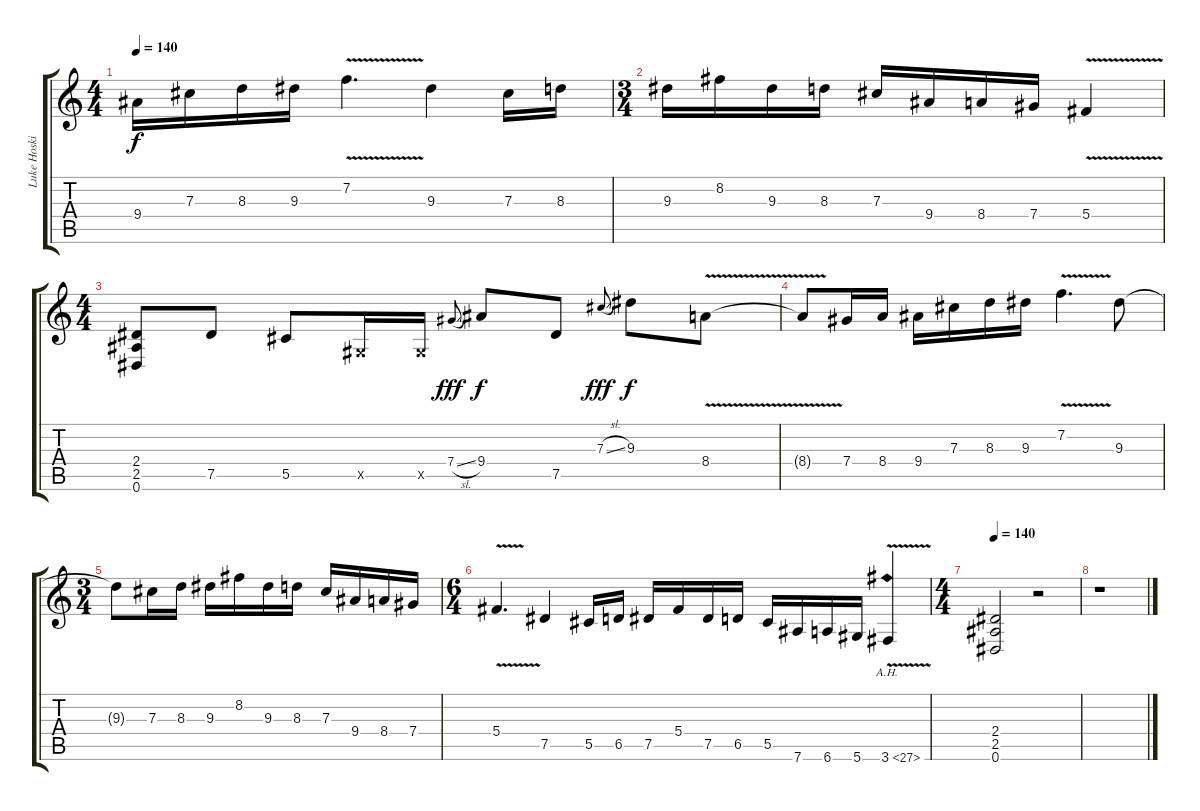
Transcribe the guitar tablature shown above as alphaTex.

\track ("Luke Hoskin" "Luke Hoski") {instrument overdrivenguitar}
\staff {score tabs}
\tuning (Eb4 Bb3 Gb3 Db3 Ab2 Eb2) {hide}
\ts (4 4)
\tempo 140
\clef g2
\ks c
9.4.16{dy f} 7.3.16 8.3.16 9.3.16 7.2{v}.4{d} 9.3.4 7.3.16 8.3.16 |
\ts (3 4)
9.3.16 8.2.16 9.3.16 8.3.16 7.3.16 9.4.16 8.4.16 7.4.16 5.4{v}.4 |
\ts (4 4)
(2.4 2.5 0.6).8 7.5.8 5.5.8 0.5{x}.16 0.5{x}.16 7.4{sl}.8{gr onbeat dy fff} 9.4.8{dy f} 7.5.8 7.3{sl}.8{gr onbeat dy fff} 9.3.8{dy f} 8.4{v}.8 |
8.4{t}.8 7.4.16 8.4.16 9.4.16 7.3.16 8.3.16 9.3.16 7.2{v}.4{d} 9.3.8 |
\ts (3 4)
9.3{t}.8 7.3.16 8.3.16 9.3.16 8.2.16 9.3.16 8.3.16 7.3.16 9.4.16 8.4.16 7.4.16 |
\ts (6 4)
5.4{v}.4{d} 7.5.4 5.5.16 6.5.16 7.5.16 5.4.16 7.5.16 6.5.16 5.5.16 7.6.16 6.6.16 5.6.16 3.6{ah 24 v}.4 |
\ts (4 4)
\tempo 140
(2.4 2.5 0.6).2 r.2 |
r.1
